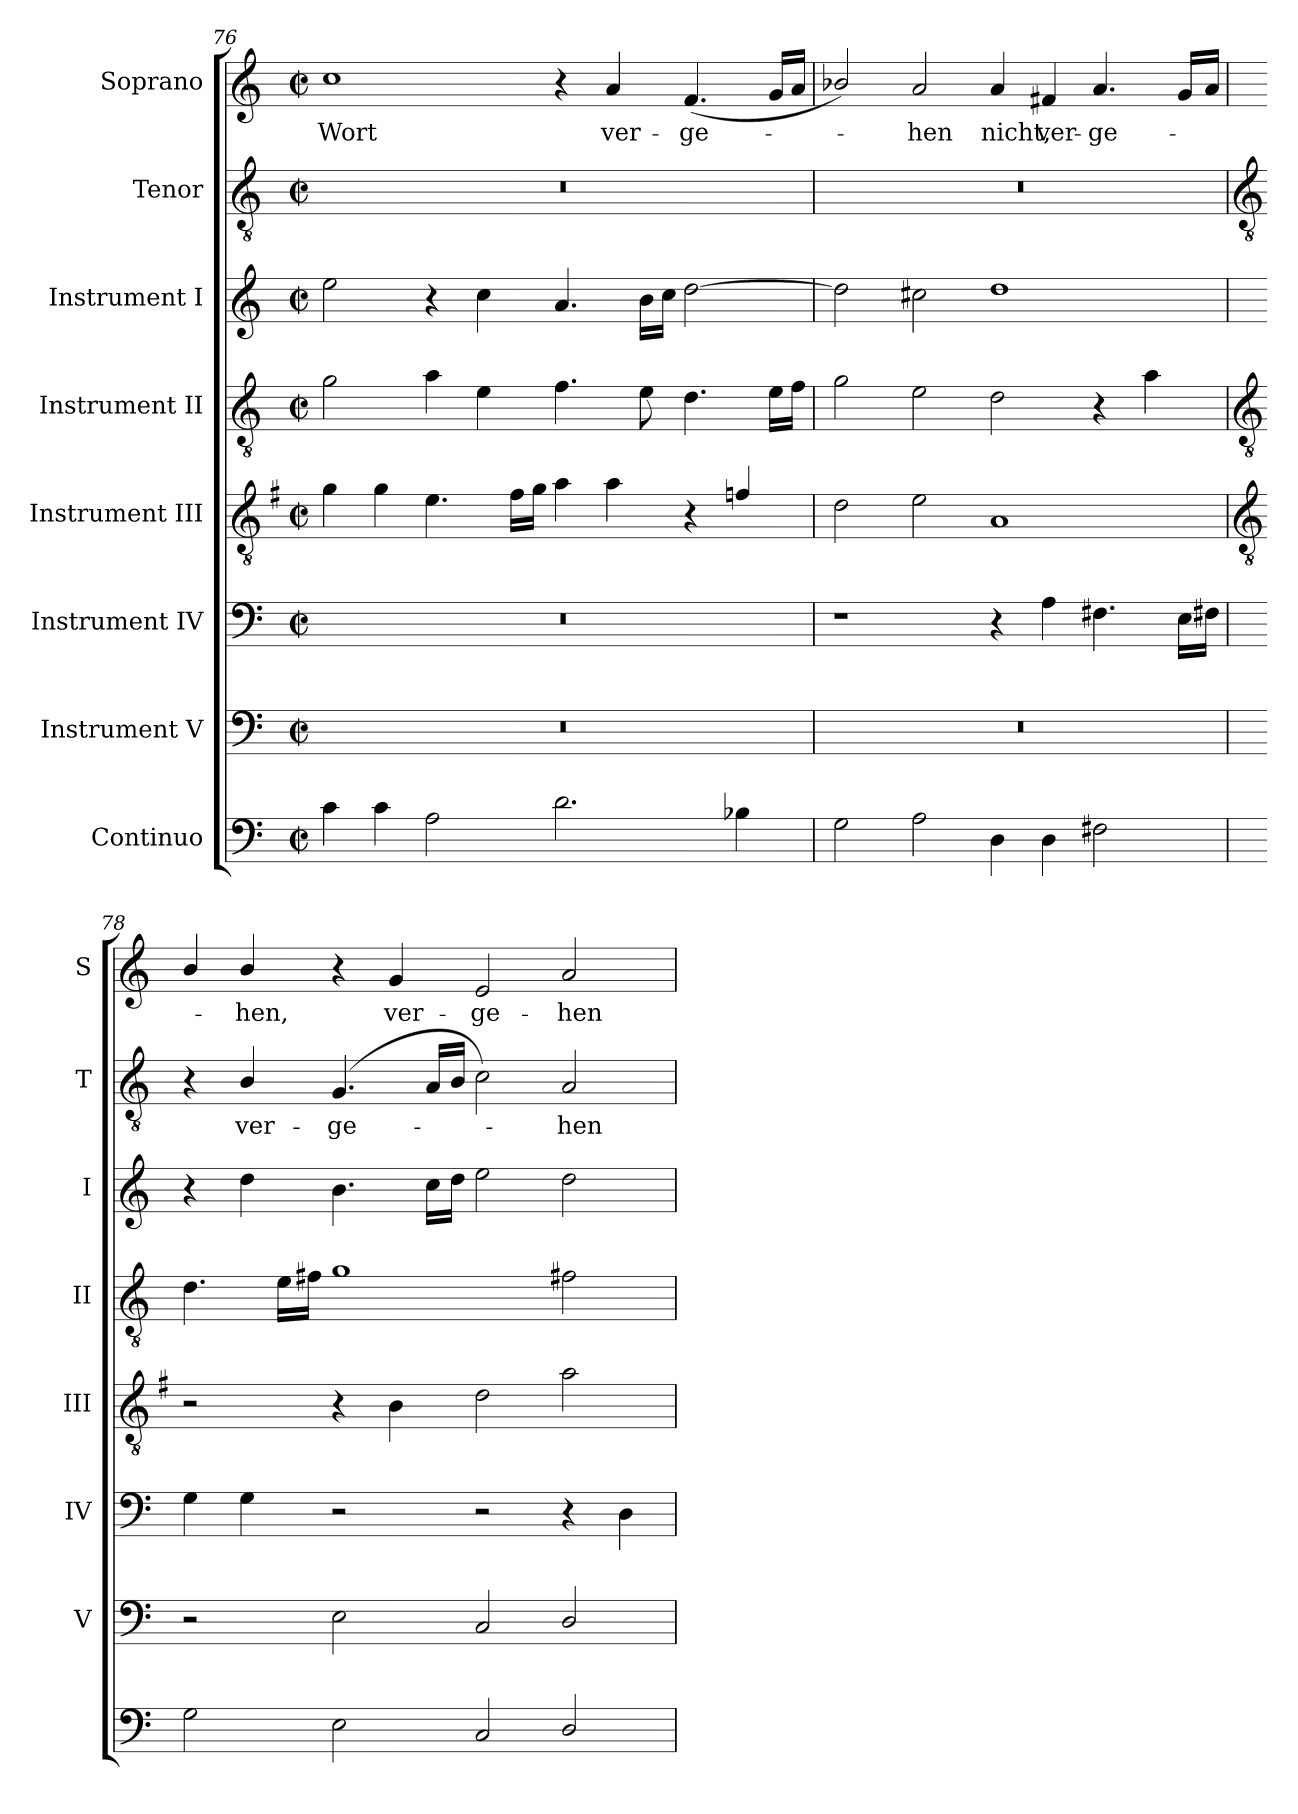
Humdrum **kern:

**kern	**kern	**kern	**kern	**kern	**kern	**kern	**text	**kern	**text
*part8	*part7	*part6	*part5	*part4	*part3	*part2	*part2	*part1	*part1
*staff8	*staff7	*staff6	*staff5	*staff4	*staff3	*staff2	*staff2	*staff1	*staff1
*I"Continuo	*I"Instrument V	*I"Instrument IV	*I"Instrument III	*I"Instrument II	*I"Instrument I	*I"Tenor	*	*I"Soprano	*
*	*I'V	*I'IV	*I'III	*I'II	*I'I	*I'T	*	*I'S	*
*clefF4	*clefF4	*clefF4	*clefGv2	*clefGv2	*clefG2	*clefGv2	*	*clefG2	*
*	*	*	*ITrd4c7	*	*	*	*	*	*
*k[]	*k[]	*k[]	*k[]	*k[]	*k[]	*k[]	*	*k[]	*
*C:	*C:	*C:	*C:	*C:	*C:	*C:	*	*C:	*
*M4/2	*M4/2	*M4/2	*M4/2	*M4/2	*M4/2	*M4/2	*	*M4/2	*
*met(c|)	*met(c|)	*met(c|)	*met(c|)	*met(c|)	*met(c|)	*met(c|)	*	*met(c|)	*
=76	=76	=76	=76	=76	=76	=76	=76	=76	=76
!	!	!	!	!	!	!	!	!	!LO:LY:b
4c	0r	0r	4c	2g	2ee	0r	.	1cc	Wort
4c	.	.	4c	.	.	.	.	.	.
2A	.	.	4.A	4a	4r	.	.	.	.
.	.	.	.	4e	4cc	.	.	.	.
.	.	.	16BLL	.	.	.	.	.	.
.	.	.	16cJJ	.	.	.	.	.	.
2.d	.	.	4d	4.f	4.a	.	.	4r	.
!	!	!	!	!	!	!	!	!	!LO:LY:b
.	.	.	4d	.	.	.	.	4a	ver-
.	.	.	.	8e	16bLL	.	.	.	.
.	.	.	.	.	16ccJJ	.	.	.	.
!	!	!	!	!	!	!	!	!	!LO:LY:b
.	.	.	4r	4.d	[2dd	.	.	(<4.f	-ge-
4B-X	.	.	4B-X/	.	.	.	.	.	.
.	.	.	.	16eLL	.	.	.	16gLL	.
.	.	.	.	16fJJ	.	.	.	16aJJ	.
=77	=77	=77	=77	=77	=77	=77	=77	=77	=77
2G	0r	1r	2G	2g	2dd]	0r	.	2b-X/)	.
!	!	!	!	!	!	!	!	!	!LO:LY:b
2A	.	.	2A	2e	2cc#X	.	.	2a	hen
!	!	!	!	!	!	!	!	!	!LO:LY:b
4D	.	4r	1D	2d	1dd	.	.	4a	nicht,
!	!	!	!	!	!	!	!	!	!LO:LY:b
4D	.	4A	.	.	.	.	.	4f#X	ver-
!	!	!	!	!	!	!	!	!	!LO:LY:b
2F#X	.	4.F#X	.	4r	.	.	.	4.a	-ge-
.	.	.	.	4a	.	.	.	.	.
.	.	16ELL	.	.	.	.	.	16gLL	.
.	.	16F#XJJ	.	.	.	.	.	16aJJ	.
!!LO:LB:g=z
=78	=78	=78	=78	=78	=78	=78	=78	=78	=78
*	*	*	*clefGv2	*clefGv2	*	*clefGv2	*	*	*
2G	2r	4G	2r	4.d	4r	4r	.	4b/	.
!	!	!	!	!	!	!	!LO:LY:b	!	!LO:LY:b
.	.	4G	.	.	4dd	4B/	ver-	4b/	hen,
.	.	.	.	16eLL	.	.	.	.	.
.	.	.	.	16f#XJJ	.	.	.	.	.
!	!	!	!	!	!	!	!LO:LY:b	!	!
2E	2E	2r	4r	1g	4.b	(<4.G	-ge-	4r	.
!	!	!	!	!	!	!	!	!	!LO:LY:b
.	.	.	4E	.	.	.	.	4g	ver-
.	.	.	.	.	16ccLL	16ALL	.	.	.
.	.	.	.	.	16ddJJ	16BJJ	.	.	.
!	!	!	!	!	!	!	!	!	!LO:LY:b
2C	2C	2r	2G	.	2ee	2c)	.	2e	-ge-
!	!	!	!	!	!	!	!LO:LY:b	!	!LO:LY:b
2D/	2D/	4r	2d	2f#X	2dd	2A	hen	2a	-hen
.	.	4D	.	.	.	.	.	.	.
=	=	=	=	=	=	=	=	=	=
*-	*-	*-	*-	*-	*-	*-	*-	*-	*-
